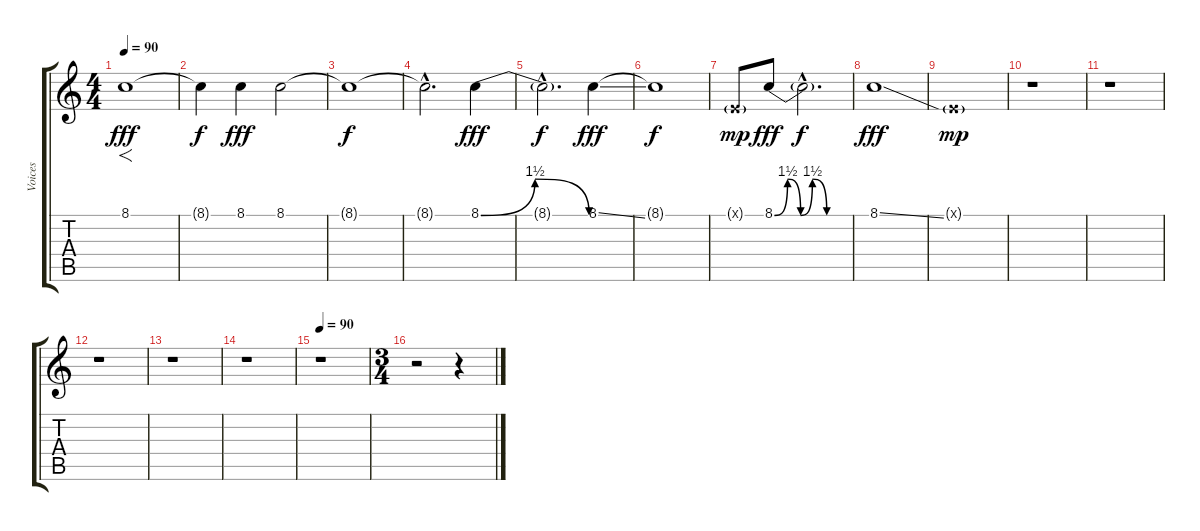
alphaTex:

\track ("Voices" "Voices") {instrument lead6voice}
\staff {score tabs}
\tuning (E4 B3 G3 D3 A2 E2) {hide}
\ts (4 4)
\tempo 90
\tempo 105
\tempo 90
\clef g2
\ks c
8.1.1{f dy fff instrument lead6voice} |
8.1{t}.4{dy f} 8.1.4{dy fff} 8.1.2 |
8.1{t}.1{dy f} |
8.1{hac t}.2{d} 8.1{be (bendrelease 0 0 8 6 45 6 60 0)}.4{dy fff} |
8.1{hac t}.2{d dy f} 8.1{ss}.4{dy fff} |
8.1{t}.1{dy f} |
0.1{g x}.8{dy mp} 8.1{be (custom 0 0 10 6 20 0 29 6 40 0 60 0)}.8{dy fff} 8.1{hac t}.2{d dy f} |
8.1{ss}.1{dy fff} |
0.1{g x}.1{dy mp} |
r.1 |
r.1 |
r.1 |
r.1 |
r.1 |
\tempo 90
r.1 |
\ts (3 4)
r.2 r.4
